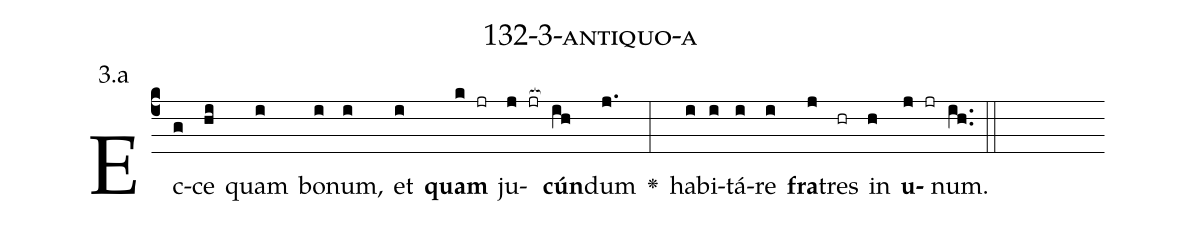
name: 132-3-antiquo-a;
annotation: 3.a;
%%
(c4)Ec(g)ce(hi) quam(i) bo(i)num,(i) et(i) <b>quam</b>(k jr) ju(j jr[ocb:1{])<b>cún</b>(ih[ocb:0}])dum(j.) <v>\greheightstar</v>(:) ha(i)bi(i)tá(i)re(i) <b>fra</b>(j)tres(hr) in(h) <b>u</b>(j jr)num.(ih..) (::)


%E(i) u(i) o(j) u(h) a(j) e.(ih..) (::)
